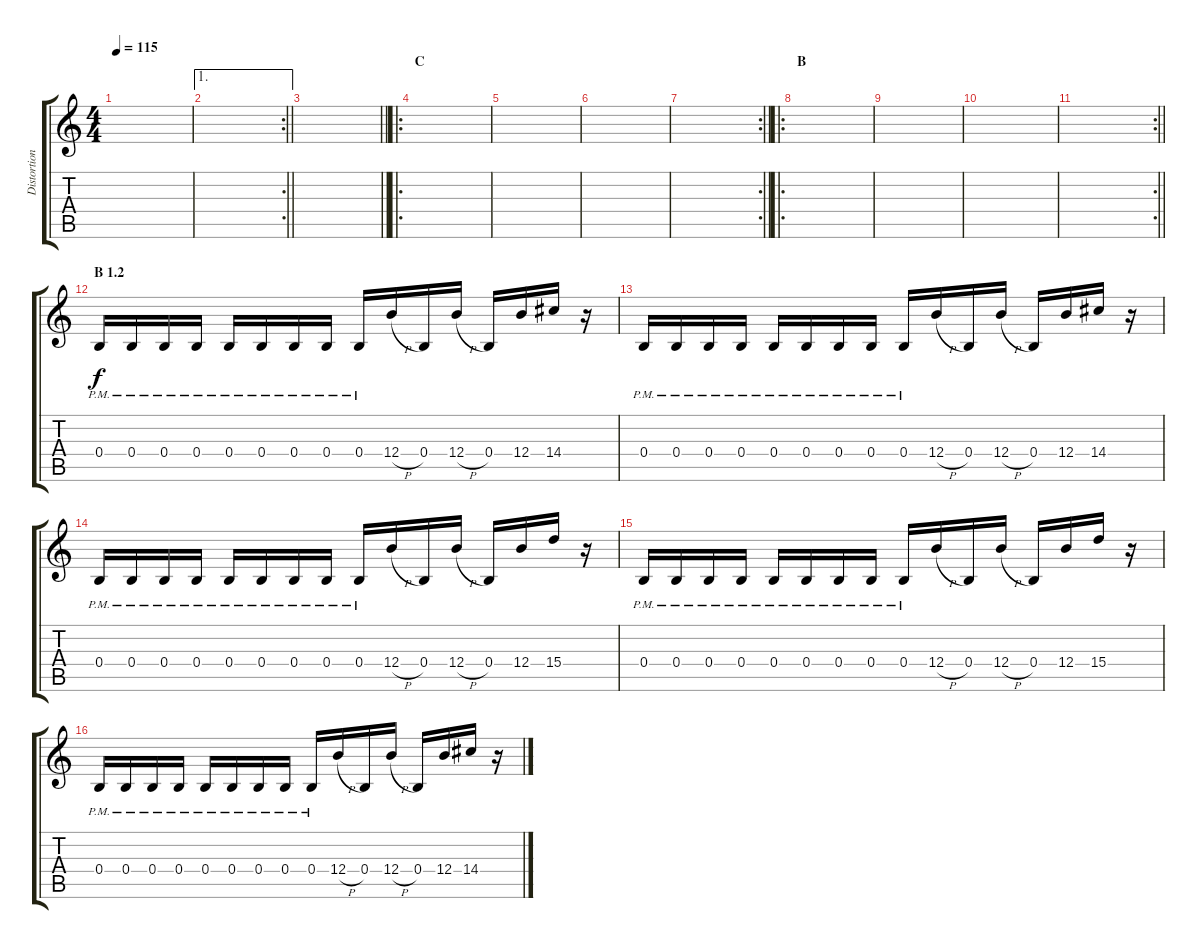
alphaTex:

\track ("Distortion Guitar" "Distortion") {instrument distortionguitar}
\staff {score tabs}
\tuning (Db4 Ab3 E3 B2 Gb2 B1) {hide}
\ts (4 4)
\tempo 115
\clef g2
\ks c
|
\ae 1
\rc 2
\barLineRight lightlight
|
\barLineRight lightlight
|
\ro
\section ("" "C")
|
|
|
\rc 2
\barLineRight lightlight
|
\ro
\section ("" "B")
|
|
|
\rc 2
\barLineRight lightlight
|
\section ("" "B 1.2")
0.4{pm}.16 0.4{pm}.16 0.4{pm}.16 0.4{pm}.16 0.4{pm}.16 0.4{pm}.16 0.4{pm}.16 0.4{pm}.16 0.4{pm}.16 12.4{h}.16 0.4.16 12.4{h}.16 0.4.16 12.4.16 14.4.16 r.16 |
0.4{pm}.16{volume 8} 0.4{pm}.16 0.4{pm}.16 0.4{pm}.16 0.4{pm}.16 0.4{pm}.16 0.4{pm}.16 0.4{pm}.16 0.4{pm}.16 12.4{h}.16 0.4.16 12.4{h}.16 0.4.16 12.4.16 14.4.16 r.16 |
0.4{pm}.16 0.4{pm}.16 0.4{pm}.16 0.4{pm}.16 0.4{pm}.16 0.4{pm}.16 0.4{pm}.16 0.4{pm}.16 0.4{pm}.16 12.4{h}.16 0.4.16 12.4{h}.16 0.4.16 12.4.16 15.4.16 r.16 |
0.4{pm}.16 0.4{pm}.16 0.4{pm}.16 0.4{pm}.16 0.4{pm}.16 0.4{pm}.16 0.4{pm}.16 0.4{pm}.16 0.4{pm}.16 12.4{h}.16 0.4.16 12.4{h}.16 0.4.16 12.4.16 15.4.16 r.16 |
0.4{pm}.16 0.4{pm}.16 0.4{pm}.16 0.4{pm}.16 0.4{pm}.16 0.4{pm}.16 0.4{pm}.16 0.4{pm}.16 0.4{pm}.16 12.4{h}.16 0.4.16 12.4{h}.16 0.4.16 12.4.16 14.4.16 r.16
